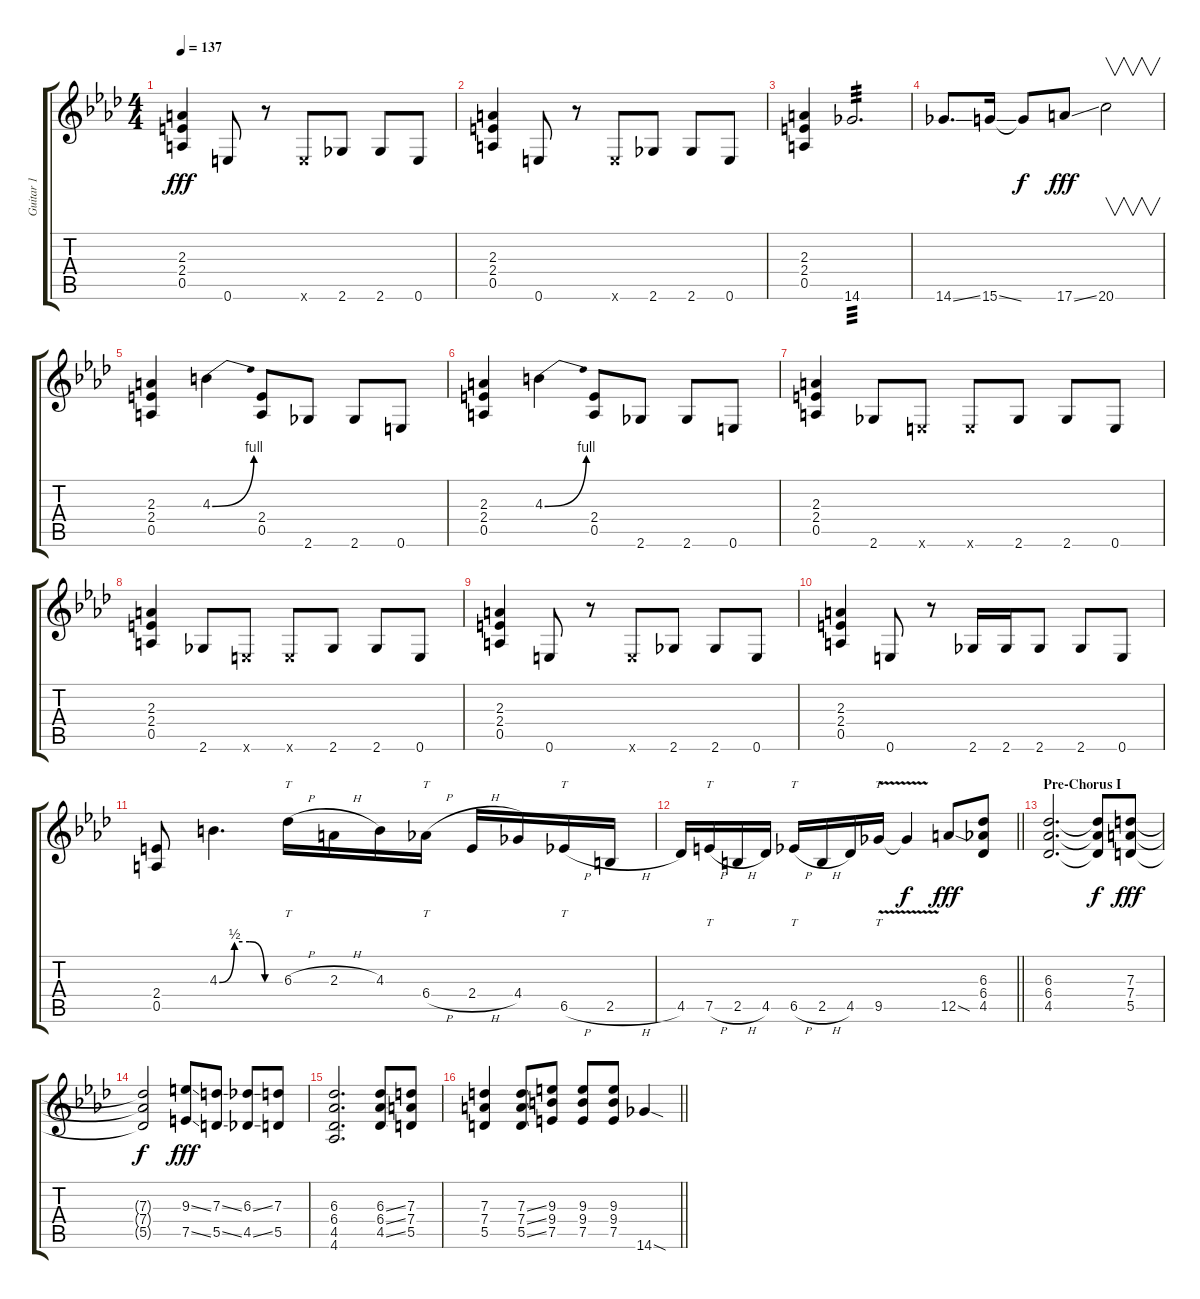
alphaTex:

\track ("Guitar 1" "Guitar 1") {instrument distortionguitar}
\staff {score tabs}
\tuning (E4 B3 G3 D3 A2 E2) {hide}
\ts (4 4)
\tempo 137
\clef g2
\ks ab
(2.3 2.4 0.5).4{dy fff} 0.6.8 r.8 0.6{x}.8 2.6.8 2.6.8 0.6.8 |
(2.3 2.4 0.5).4 0.6.8 r.8 0.6{x}.8 2.6.8 2.6.8 0.6.8 |
(2.3 2.4 0.5).4 14.6.2{d tp 3} |
14.6{ss}.8{d} 15.6{ss}.16 15.6{t}.8{dy f} 17.6{ss}.8{dy fff} 20.6.2{v} |
(2.3 2.4 0.5).4 4.3{be (bend 0 0 60 4)}.4 (2.4 0.5).8 2.6.8 2.6.8 0.6.8 |
(2.3 2.4 0.5).4 4.3{be (bend 0 0 60 4)}.4 (2.4 0.5).8 2.6.8 2.6.8 0.6.8 |
(2.3 2.4 0.5).4 2.6.8 0.6{x}.8 0.6{x}.8 2.6.8 2.6.8 0.6.8 |
(2.3 2.4 0.5).4 2.6.8 0.6{x}.8 0.6{x}.8 2.6.8 2.6.8 0.6.8 |
(2.3 2.4 0.5).4 0.6.8 r.8 0.6{x}.8 2.6.8 2.6.8 0.6.8 |
(2.3 2.4 0.5).4 0.6.8 r.8 2.6.16 2.6.16 2.6.8 2.6.8 0.6.8 |
(2.4 0.5).8 4.3{be (custom 0 0 15 2 30 2 45 0 60 0)}.4{d} 6.3{h}.16{tt} 2.3{h}.16 4.3.16 6.4{h}.16{tt} 2.4{h}.16 4.4.16 6.5{h}.16{tt} 2.5{h}.16 |
\barLineRight lightlight
4.5.16 7.5{h}.16{tt} 2.5{h}.16 4.5.16 6.5{h}.16{tt} 2.5{h}.16 4.5.16 9.5{v}.16{tt} 9.5{t}.4{dy f} 12.5{sod}.8{dy fff} (6.3 6.4 4.5).8 |
\section ("" "Pre-Chorus I")
(6.3 6.4 4.5).2{d} (6.3{t} 6.4{t} 4.5{t}).8{dy f} (7.3 7.4 5.5).8{dy fff} |
(7.3{t} 7.4{t} 5.5{t}).2{dy f} (9.3{ss} 7.5{ss}).8{dy fff} (7.3{ss} 5.5{ss}).8 (6.3{ss} 4.5{ss}).8 (7.3 5.5).8 |
(6.3 6.4 4.5 4.6).2{d} (6.3{ss} 6.4{ss} 4.5{ss}).8 (7.3 7.4 5.5).8 |
\barLineRight lightlight
(7.3 7.4 5.5).4 (7.3{ss} 7.4{ss} 5.5{ss}).8 (9.3 9.4 7.5).8 (9.3 9.4 7.5).8 (9.3 9.4 7.5).8 14.6{sod}.4
